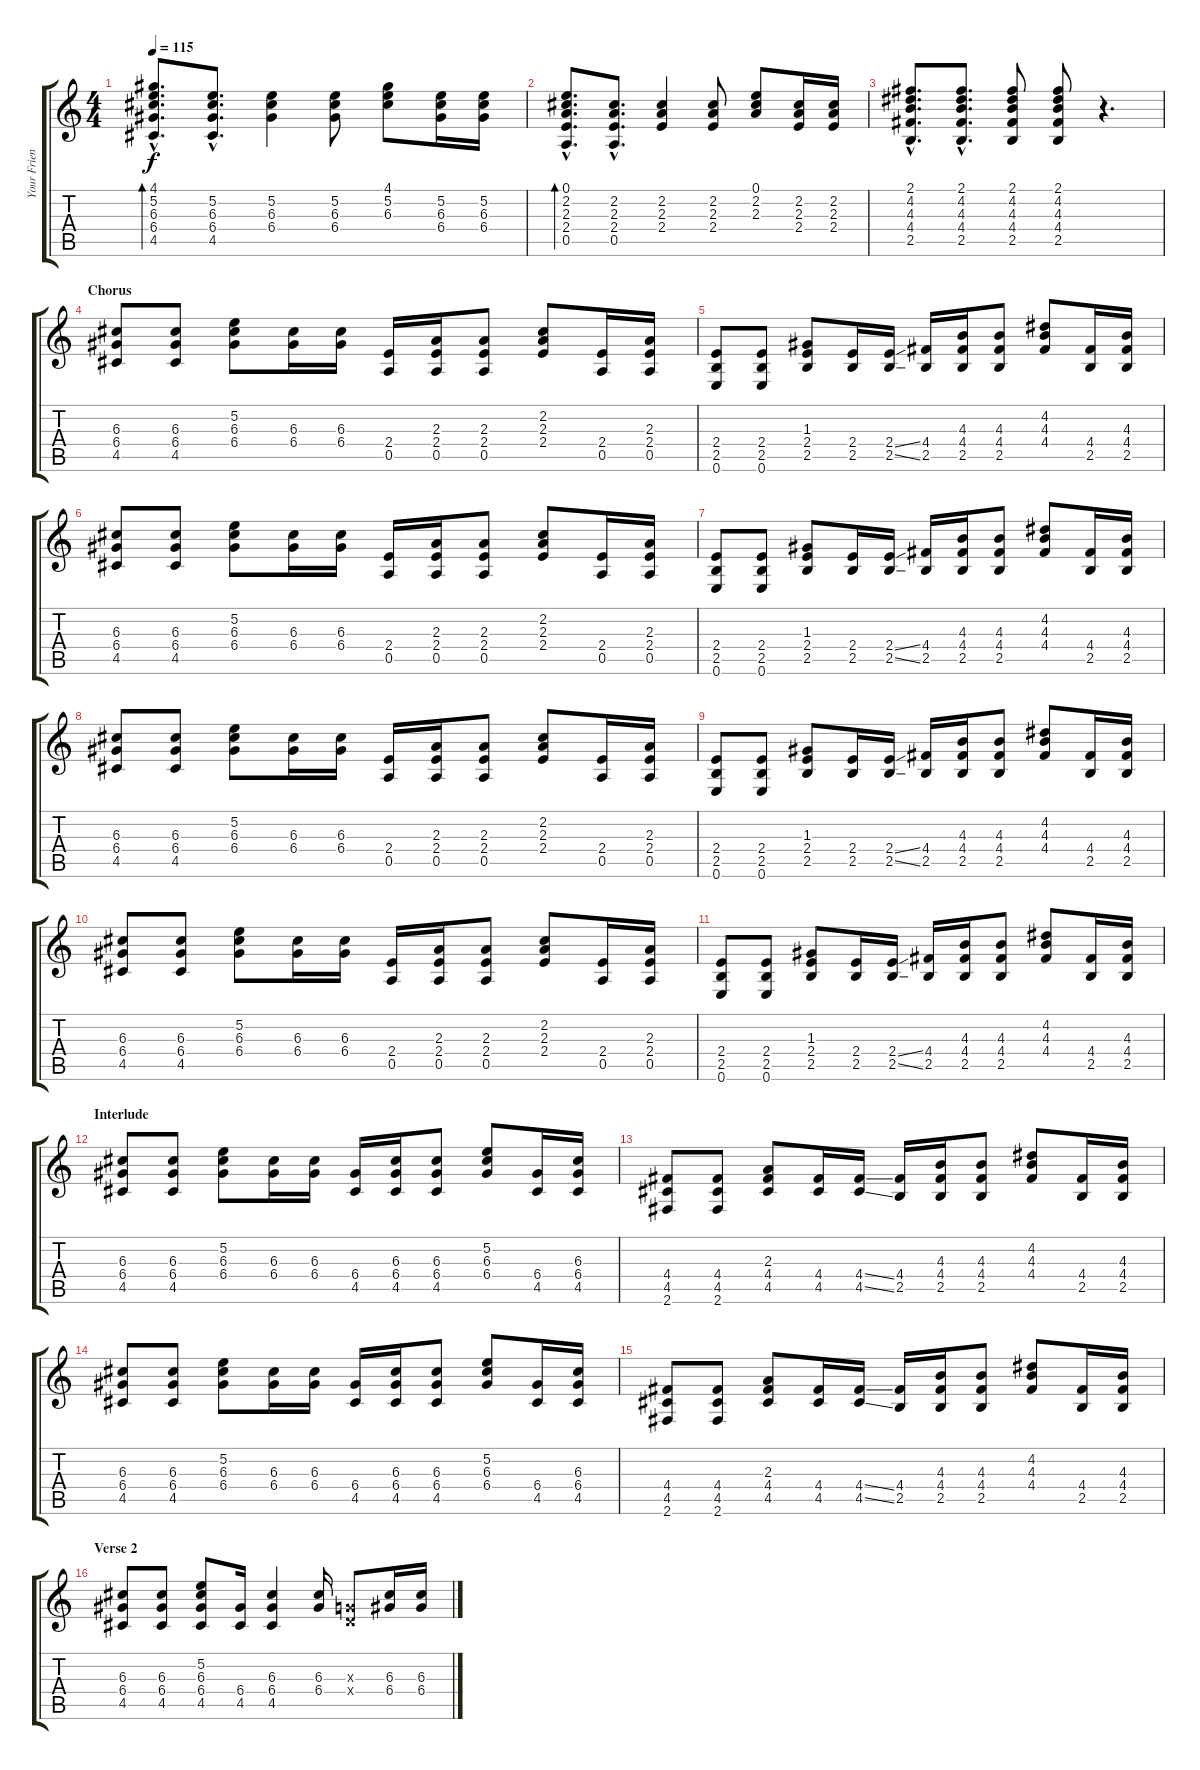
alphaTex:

\track ("Your Friend on Background-Guitar" "Your Frien") {instrument acousticguitarnylon}
\staff {score tabs}
\tuning (E4 B3 G3 D3 A2 E2) {hide}
\ts (4 4)
\tempo 115
\clef g2
\ks c
(4.1{hac} 5.2{hac} 6.3{hac} 6.4{hac} 4.5{hac}).8{d bd 240 dy f} (5.2{hac} 6.3{hac} 6.4{hac} 4.5{hac}).8{d} (5.2 6.3 6.4).4 (5.2 6.3 6.4).8 (4.1 5.2 6.3).8 (5.2 6.3 6.4).16 (5.2 6.3 6.4).16 |
(0.1{hac} 2.2{hac} 2.3{hac} 2.4{hac} 0.5{hac}).8{d bd 240} (2.2{hac} 2.3{hac} 2.4{hac} 0.5{hac}).8{d} (2.2 2.3 2.4).4 (2.2 2.3 2.4).8 (0.1 2.2 2.3).8 (2.2 2.3 2.4).16 (2.2 2.3 2.4).16 |
(2.1{hac} 4.2{hac} 4.3{hac} 4.4{hac} 2.5{hac}).8{d} (2.1{hac} 4.2{hac} 4.3{hac} 4.4{hac} 2.5{hac}).8{d} (2.1 4.2 4.3 4.4 2.5).8 (2.1 4.2 4.3 4.4 2.5).8 r.4{d} |
\section ("" "Chorus")
(6.3 6.4 4.5).8 (6.3 6.4 4.5).8 (5.2 6.3 6.4).8 (6.3 6.4).16 (6.3 6.4).16 (2.4 0.5).16 (2.3 2.4 0.5).16 (2.3 2.4 0.5).8 (2.2 2.3 2.4).8 (2.4 0.5).16 (2.3 2.4 0.5).16 |
(2.4 2.5 0.6).8 (2.4 2.5 0.6).8 (1.3 2.4 2.5).8 (2.4 2.5).16 (2.4{ss} 2.5{ss}).16 (4.4 2.5).16 (4.3 4.4 2.5).16 (4.3 4.4 2.5).8 (4.2 4.3 4.4).8 (4.4 2.5).16 (4.3 4.4 2.5).16 |
(6.3 6.4 4.5).8 (6.3 6.4 4.5).8 (5.2 6.3 6.4).8 (6.3 6.4).16 (6.3 6.4).16 (2.4 0.5).16 (2.3 2.4 0.5).16 (2.3 2.4 0.5).8 (2.2 2.3 2.4).8 (2.4 0.5).16 (2.3 2.4 0.5).16 |
(2.4 2.5 0.6).8 (2.4 2.5 0.6).8 (1.3 2.4 2.5).8 (2.4 2.5).16 (2.4{ss} 2.5{ss}).16 (4.4 2.5).16 (4.3 4.4 2.5).16 (4.3 4.4 2.5).8 (4.2 4.3 4.4).8 (4.4 2.5).16 (4.3 4.4 2.5).16 |
(6.3 6.4 4.5).8 (6.3 6.4 4.5).8 (5.2 6.3 6.4).8 (6.3 6.4).16 (6.3 6.4).16 (2.4 0.5).16 (2.3 2.4 0.5).16 (2.3 2.4 0.5).8 (2.2 2.3 2.4).8 (2.4 0.5).16 (2.3 2.4 0.5).16 |
(2.4 2.5 0.6).8 (2.4 2.5 0.6).8 (1.3 2.4 2.5).8 (2.4 2.5).16 (2.4{ss} 2.5{ss}).16 (4.4 2.5).16 (4.3 4.4 2.5).16 (4.3 4.4 2.5).8 (4.2 4.3 4.4).8 (4.4 2.5).16 (4.3 4.4 2.5).16 |
(6.3 6.4 4.5).8 (6.3 6.4 4.5).8 (5.2 6.3 6.4).8 (6.3 6.4).16 (6.3 6.4).16 (2.4 0.5).16 (2.3 2.4 0.5).16 (2.3 2.4 0.5).8 (2.2 2.3 2.4).8 (2.4 0.5).16 (2.3 2.4 0.5).16 |
(2.4 2.5 0.6).8 (2.4 2.5 0.6).8 (1.3 2.4 2.5).8 (2.4 2.5).16 (2.4{ss} 2.5{ss}).16 (4.4 2.5).16 (4.3 4.4 2.5).16 (4.3 4.4 2.5).8 (4.2 4.3 4.4).8 (4.4 2.5).16 (4.3 4.4 2.5).16 |
\section ("" "Interlude")
(6.3 6.4 4.5).8 (6.3 6.4 4.5).8 (5.2 6.3 6.4).8 (6.3 6.4).16 (6.3 6.4).16 (6.4 4.5).16 (6.3 6.4 4.5).16 (6.3 6.4 4.5).8 (5.2 6.3 6.4).8 (6.4 4.5).16 (6.3 6.4 4.5).16 |
(4.4 4.5 2.6).8 (4.4 4.5 2.6).8 (2.3 4.4 4.5).8 (4.4 4.5).16 (4.4{ss} 4.5{ss}).16 (4.4 2.5).16 (4.3 4.4 2.5).16 (4.3 4.4 2.5).8 (4.2 4.3 4.4).8 (4.4 2.5).16 (4.3 4.4 2.5).16 |
(6.3 6.4 4.5).8 (6.3 6.4 4.5).8 (5.2 6.3 6.4).8 (6.3 6.4).16 (6.3 6.4).16 (6.4 4.5).16 (6.3 6.4 4.5).16 (6.3 6.4 4.5).8 (5.2 6.3 6.4).8 (6.4 4.5).16 (6.3 6.4 4.5).16 |
(4.4 4.5 2.6).8 (4.4 4.5 2.6).8 (2.3 4.4 4.5).8 (4.4 4.5).16 (4.4{ss} 4.5{ss}).16 (4.4 2.5).16 (4.3 4.4 2.5).16 (4.3 4.4 2.5).8 (4.2 4.3 4.4).8 (4.4 2.5).16 (4.3 4.4 2.5).16 |
\section ("" "Verse 2")
(6.3 6.4 4.5).8 (6.3 6.4 4.5).8 (5.2 6.3 6.4 4.5).8 (6.4 4.5).16 (6.3 6.4 4.5).4 (6.3 6.4).16 (0.3{x} 0.4{x}).8 (6.3 6.4).16 (6.3 6.4).16
